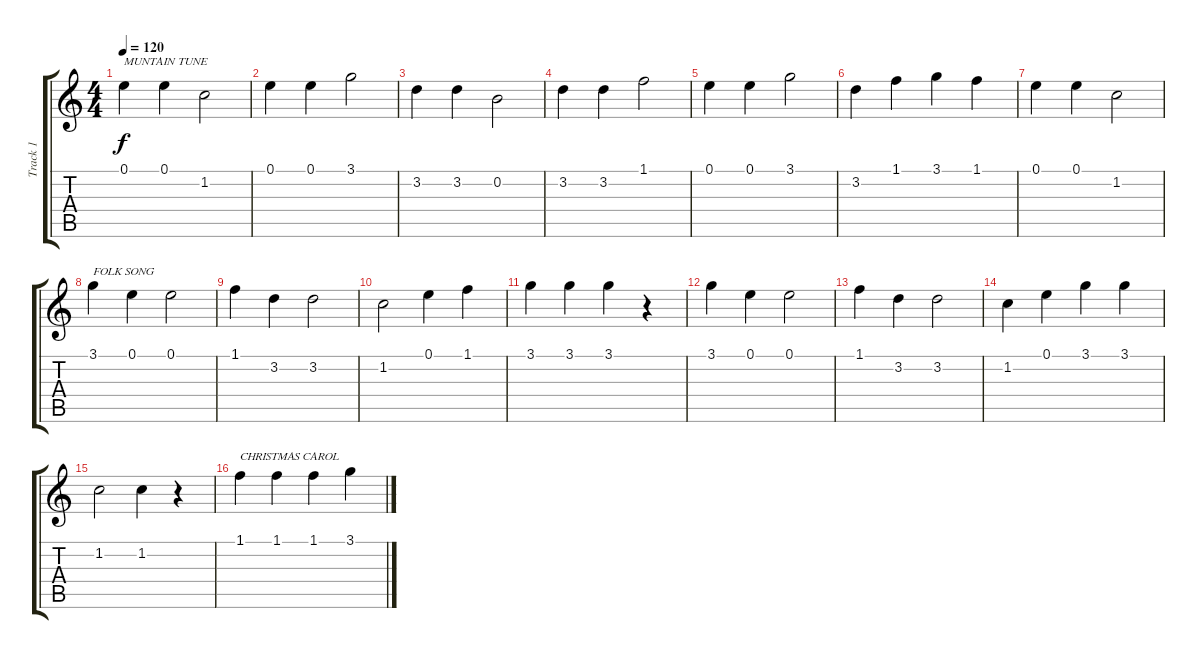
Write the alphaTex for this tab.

\track ("Track 1" "Track 1") {instrument acousticguitarnylon}
\staff {score tabs}
\tuning (E4 B3 G3 D3 A2 E2) {hide}
\ts (4 4)
\tempo 120
\clef g2
\ks c
0.1.4{txt "MUNTAIN TUNE" dy f instrument acousticguitarnylon} 0.1.4 1.2.2 |
0.1.4 0.1.4 3.1.2 |
3.2.4 3.2.4 0.2.2 |
3.2.4 3.2.4 1.1.2 |
0.1.4 0.1.4 3.1.2 |
3.2.4 1.1.4 3.1.4 1.1.4 |
0.1.4 0.1.4 1.2.2 |
3.1.4{txt "FOLK SONG"} 0.1.4 0.1.2 |
1.1.4 3.2.4 3.2.2 |
1.2.2 0.1.4 1.1.4 |
3.1.4 3.1.4 3.1.4 r.4 |
3.1.4 0.1.4 0.1.2 |
1.1.4 3.2.4 3.2.2 |
1.2.4 0.1.4 3.1.4 3.1.4 |
1.2.2 1.2.4 r.4 |
1.1.4{txt "CHRISTMAS CAROL"} 1.1.4 1.1.4 3.1.4
